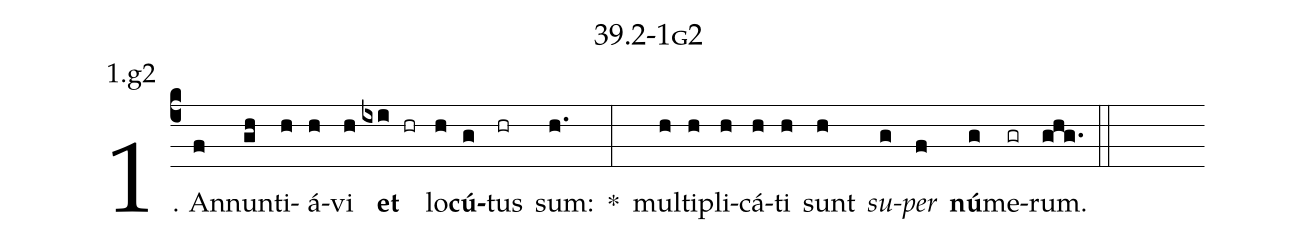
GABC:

name: 39.2-1g2;
annotation: 1.g2;
%%
(c4)1. An(f)nun(gh)ti(h)á(h)vi(h) <b>et</b>(ixi hr) lo(h)<b>cú</b>(g)tus(hr) sum:(h.) *(:) mul(h)ti(h)pli(h)cá(h)ti(h) sunt(h) <i>su</i>(g)<i>per</i>(f) <b>nú</b>(g)me(gr)rum.(ghg.) (::)


%E(h) u(h) o(g) u(f) a(g) e.(ghg.) (::)
